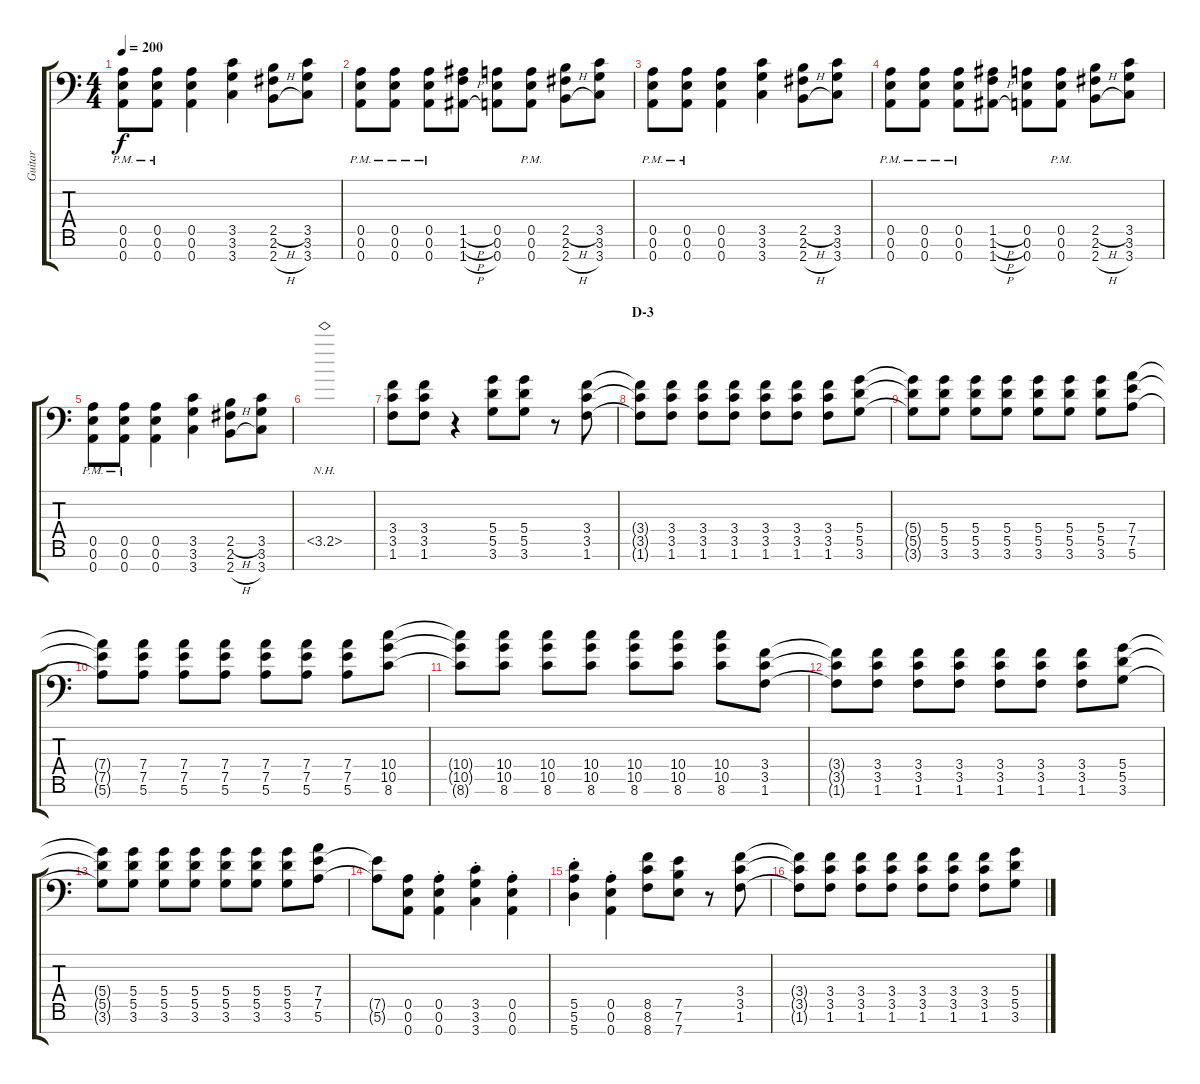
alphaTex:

\track ("Guitar" "Guitar") {instrument distortionguitar}
\staff {score tabs}
\tuning (E4 B3 G3 D3 A2 E2 A1) {hide}
\ts (4 4)
\tempo 200
\clef f4
\ks c
(0.5{pm} 0.6{pm} 0.7{pm}).8{dy f} (0.5{pm} 0.6{pm} 0.7{pm}).8 (0.5 0.6 0.7).4 (3.5 3.6 3.7).4 (2.5{h} 2.6 2.7{h}).8 (3.5 3.6 3.7).8 |
(0.5{pm} 0.6{pm} 0.7{pm}).8 (0.5{pm} 0.6{pm} 0.7{pm}).8 (0.5{pm} 0.6{pm} 0.7{pm}).8 (1.5{h} 1.6{h} 1.7{h}).8 (0.5 0.6 0.7).8 (0.5{pm} 0.6{pm} 0.7{pm}).8 (2.5{h} 2.6 2.7{h}).8 (3.5 3.6 3.7).8 |
(0.5{pm} 0.6{pm} 0.7{pm}).8 (0.5{pm} 0.6{pm} 0.7{pm}).8 (0.5 0.6 0.7).4 (3.5 3.6 3.7).4 (2.5{h} 2.6 2.7{h}).8 (3.5 3.6 3.7).8 |
(0.5{pm} 0.6{pm} 0.7{pm}).8 (0.5{pm} 0.6{pm} 0.7{pm}).8 (0.5{pm} 0.6{pm} 0.7{pm}).8 (1.5{h} 1.6{h} 1.7{h}).8 (0.5 0.6 0.7).8 (0.5{pm} 0.6{pm} 0.7{pm}).8 (2.5{h} 2.6 2.7{h}).8 (3.5 3.6 3.7).8 |
(0.5{pm} 0.6{pm} 0.7{pm}).8 (0.5{pm} 0.6{pm} 0.7{pm}).8 (0.5 0.6 0.7).4 (3.5 3.6 3.7).4 (2.5{h} 2.6 2.7{h}).8 (3.5 3.6 3.7).8 |
3.5{nh}.1 |
(3.4 3.5 1.6).8 (3.4 3.5 1.6).8 r.4 (5.4 5.5 3.6).8 (5.4 5.5 3.6).8 r.8 (3.4 3.5 1.6).8 |
\section ("" "D-3")
(3.4{t} 3.5{t} 1.6{t}).8 (3.4 3.5 1.6).8 (3.4 3.5 1.6).8 (3.4 3.5 1.6).8 (3.4 3.5 1.6).8 (3.4 3.5 1.6).8 (3.4 3.5 1.6).8 (5.4 5.5 3.6).8 |
(5.4{t} 5.5{t} 3.6{t}).8 (5.4 5.5 3.6).8 (5.4 5.5 3.6).8 (5.4 5.5 3.6).8 (5.4 5.5 3.6).8 (5.4 5.5 3.6).8 (5.4 5.5 3.6).8 (7.4 7.5 5.6).8 |
(7.4{t} 7.5{t} 5.6{t}).8 (7.4 7.5 5.6).8 (7.4 7.5 5.6).8 (7.4 7.5 5.6).8 (7.4 7.5 5.6).8 (7.4 7.5 5.6).8 (7.4 7.5 5.6).8 (10.4 10.5 8.6).8 |
(10.4{t} 10.5{t} 8.6{t}).8 (10.4 10.5 8.6).8 (10.4 10.5 8.6).8 (10.4 10.5 8.6).8 (10.4 10.5 8.6).8 (10.4 10.5 8.6).8 (10.4 10.5 8.6).8 (3.4 3.5 1.6).8 |
(3.4{t} 3.5{t} 1.6{t}).8 (3.4 3.5 1.6).8 (3.4 3.5 1.6).8 (3.4 3.5 1.6).8 (3.4 3.5 1.6).8 (3.4 3.5 1.6).8 (3.4 3.5 1.6).8 (5.4 5.5 3.6).8 |
(5.4{t} 5.5{t} 3.6{t}).8 (5.4 5.5 3.6).8 (5.4 5.5 3.6).8 (5.4 5.5 3.6).8 (5.4 5.5 3.6).8 (5.4 5.5 3.6).8 (5.4 5.5 3.6).8 (7.4 7.5 5.6).8 |
(7.5{t} 5.6{t}).8 (0.5 0.6 0.7).8 (0.5{st} 0.6{st} 0.7{st}).4 (3.5{st} 3.6{st} 3.7{st}).4 (0.5{st} 0.6{st} 0.7{st}).4 |
(5.5{st} 5.6{st} 5.7{st}).4 (0.5{st} 0.6{st} 0.7{st}).4 (8.5 8.6 8.7).8 (7.5 7.6 7.7).8 r.8 (3.4 3.5 1.6).8 |
(3.4{t} 3.5{t} 1.6{t}).8 (3.4 3.5 1.6).8 (3.4 3.5 1.6).8 (3.4 3.5 1.6).8 (3.4 3.5 1.6).8 (3.4 3.5 1.6).8 (3.4 3.5 1.6).8 (5.4 5.5 3.6).8
